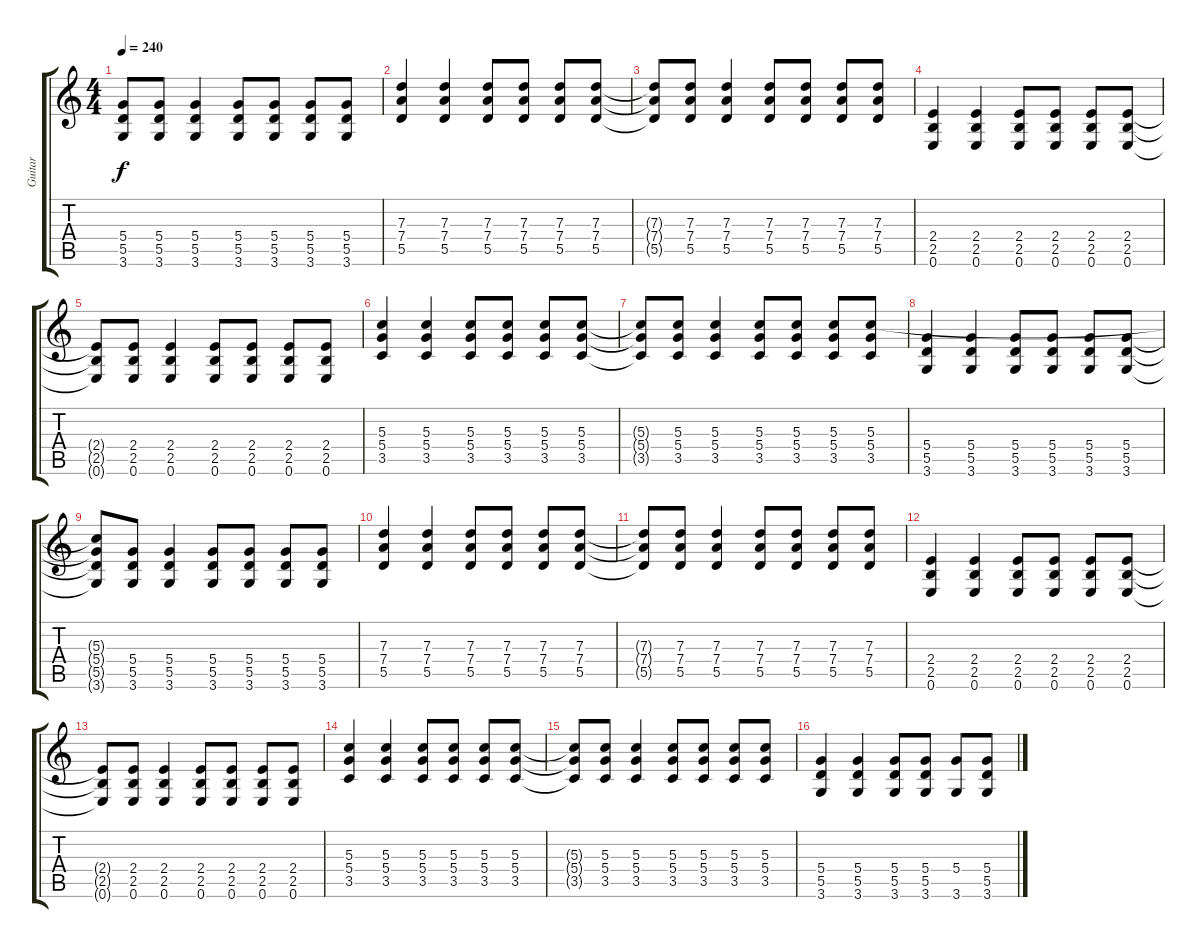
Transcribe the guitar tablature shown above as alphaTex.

\track ("Guitar" "Guitar") {instrument distortionguitar}
\staff {score tabs}
\tuning (E4 B3 G3 D3 A2 E2) {hide}
\ts (4 4)
\tempo 240
\clef g2
\ks c
(5.4{t} 5.5{t} 3.6{t}).8{dy f} (5.4 5.5 3.6).8 (5.4 5.5 3.6).4 (5.4 5.5 3.6).8 (5.4 5.5 3.6).8 (5.4 5.5 3.6).8 (5.4 5.5 3.6).8 |
(7.3 7.4 5.5).4 (7.3 7.4 5.5).4 (7.3 7.4 5.5).8 (7.3 7.4 5.5).8 (7.3 7.4 5.5).8 (7.3 7.4 5.5).8 |
(7.3{t} 7.4{t} 5.5{t}).8 (7.3 7.4 5.5).8 (7.3 7.4 5.5).4 (7.3 7.4 5.5).8 (7.3 7.4 5.5).8 (7.3 7.4 5.5).8 (7.3 7.4 5.5).8 |
(2.4 2.5 0.6).4 (2.4 2.5 0.6).4 (2.4 2.5 0.6).8 (2.4 2.5 0.6).8 (2.4 2.5 0.6).8 (2.4 2.5 0.6).8 |
(2.4{t} 2.5{t} 0.6{t}).8 (2.4 2.5 0.6).8 (2.4 2.5 0.6).4 (2.4 2.5 0.6).8 (2.4 2.5 0.6).8 (2.4 2.5 0.6).8 (2.4 2.5 0.6).8 |
(5.3 5.4 3.5).4 (5.3 5.4 3.5).4 (5.3 5.4 3.5).8 (5.3 5.4 3.5).8 (5.3 5.4 3.5).8 (5.3 5.4 3.5).8 |
(5.3{t} 5.4{t} 3.5{t}).8 (5.3 5.4 3.5).8 (5.3 5.4 3.5).4 (5.3 5.4 3.5).8 (5.3 5.4 3.5).8 (5.3 5.4 3.5).8 (5.3 5.4 3.5).8 |
(5.4 5.5 3.6).4 (5.4 5.5 3.6).4 (5.4 5.5 3.6).8 (5.4 5.5 3.6).8 (5.4 5.5 3.6).8 (5.4 5.5 3.6).8 |
(5.3{t} 5.4{t} 5.5{t} 3.6{t}).8 (5.4 5.5 3.6).8 (5.4 5.5 3.6).4 (5.4 5.5 3.6).8 (5.4 5.5 3.6).8 (5.4 5.5 3.6).8 (5.4 5.5 3.6).8 |
(7.3 7.4 5.5).4 (7.3 7.4 5.5).4 (7.3 7.4 5.5).8 (7.3 7.4 5.5).8 (7.3 7.4 5.5).8 (7.3 7.4 5.5).8 |
(7.3{t} 7.4{t} 5.5{t}).8 (7.3 7.4 5.5).8 (7.3 7.4 5.5).4 (7.3 7.4 5.5).8 (7.3 7.4 5.5).8 (7.3 7.4 5.5).8 (7.3 7.4 5.5).8 |
(2.4 2.5 0.6).4 (2.4 2.5 0.6).4 (2.4 2.5 0.6).8 (2.4 2.5 0.6).8 (2.4 2.5 0.6).8 (2.4 2.5 0.6).8 |
(2.4{t} 2.5{t} 0.6{t}).8 (2.4 2.5 0.6).8 (2.4 2.5 0.6).4 (2.4 2.5 0.6).8 (2.4 2.5 0.6).8 (2.4 2.5 0.6).8 (2.4 2.5 0.6).8 |
(5.3 5.4 3.5).4 (5.3 5.4 3.5).4 (5.3 5.4 3.5).8 (5.3 5.4 3.5).8 (5.3 5.4 3.5).8 (5.3 5.4 3.5).8 |
(5.3{t} 5.4{t} 3.5{t}).8 (5.3 5.4 3.5).8 (5.3 5.4 3.5).4 (5.3 5.4 3.5).8 (5.3 5.4 3.5).8 (5.3 5.4 3.5).8 (5.3 5.4 3.5).8 |
(5.4 5.5 3.6).4 (5.4 5.5 3.6).4 (5.4 5.5 3.6).8 (5.4 5.5 3.6).8 (5.4 3.6).8 (5.4 5.5 3.6).8
